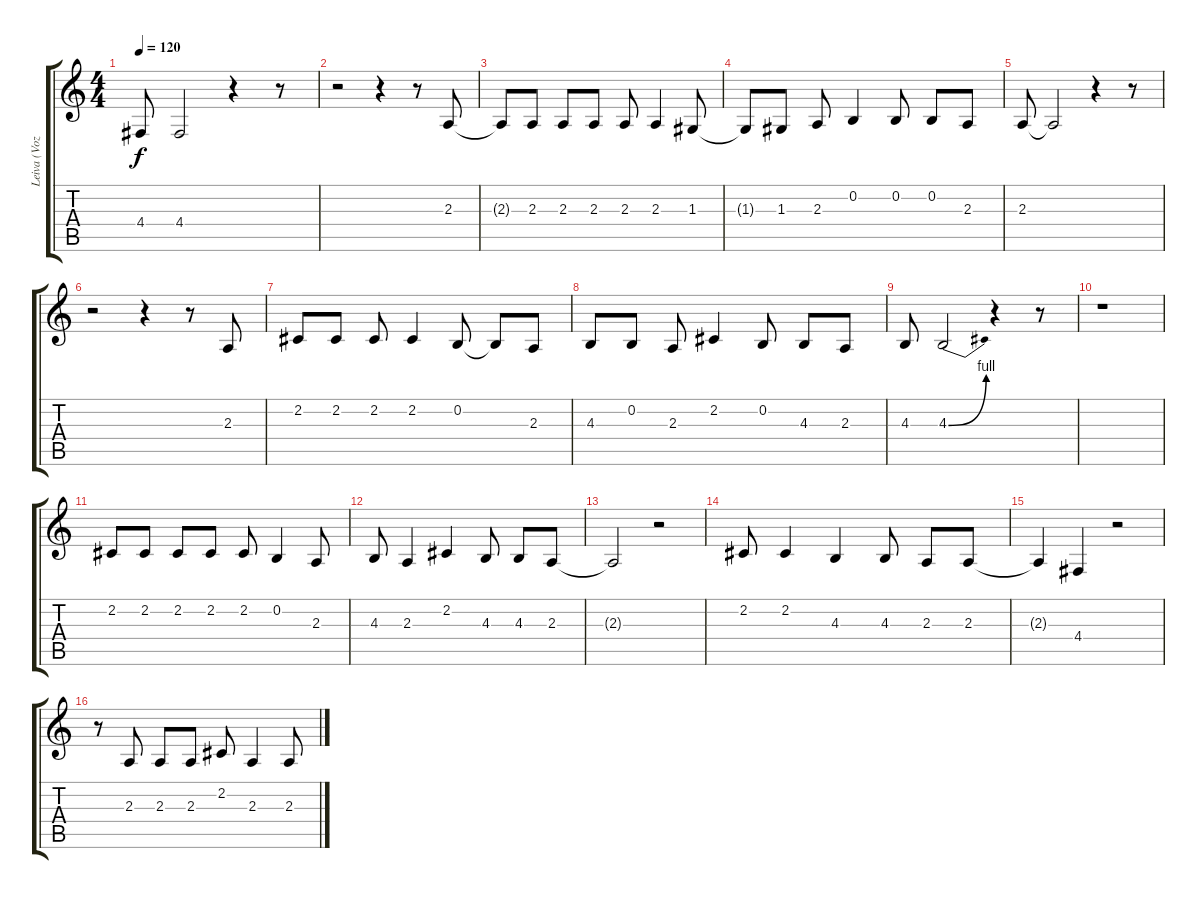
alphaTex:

\track ("Leiva (Voz)" "Leiva (Voz") {instrument cello}
\staff {score tabs}
\tuning (E4 B3 G3 D3 A2 E2) {hide}
\ts (4 4)
\tempo 120
\clef g2
\ks c
4.4.8{dy f} 4.4.2 r.4 r.8 |
r.2 r.4 r.8 2.3.8 |
2.3{t}.8 2.3.8 2.3.8 2.3.8 2.3.8 2.3.4 1.3.8 |
1.3{t}.8 1.3.8 2.3.8 0.2.4 0.2.8 0.2.8 2.3.8 |
2.3.8 2.3{t}.2 r.4 r.8 |
r.2 r.4 r.8 2.3.8 |
2.2.8 2.2.8 2.2.8 2.2.4 0.2.8 0.2{t}.8 2.3.8 |
4.3.8 0.2.8 2.3.8 2.2.4 0.2.8 4.3.8 2.3.8 |
4.3.8 4.3{be (bend 0 0 60 4)}.2 r.4 r.8 |
r.1 |
2.2.8 2.2.8 2.2.8 2.2.8 2.2.8 0.2.4 2.3.8 |
4.3.8 2.3.4 2.2.4 4.3.8 4.3.8 2.3.8 |
2.3{t}.2 r.2 |
2.2.8 2.2.4 4.3.4 4.3.8 2.3.8 2.3.8 |
2.3{t}.4 4.4.4 r.2 |
r.8 2.3.8 2.3.8 2.3.8 2.2.8 2.3.4 2.3.8
